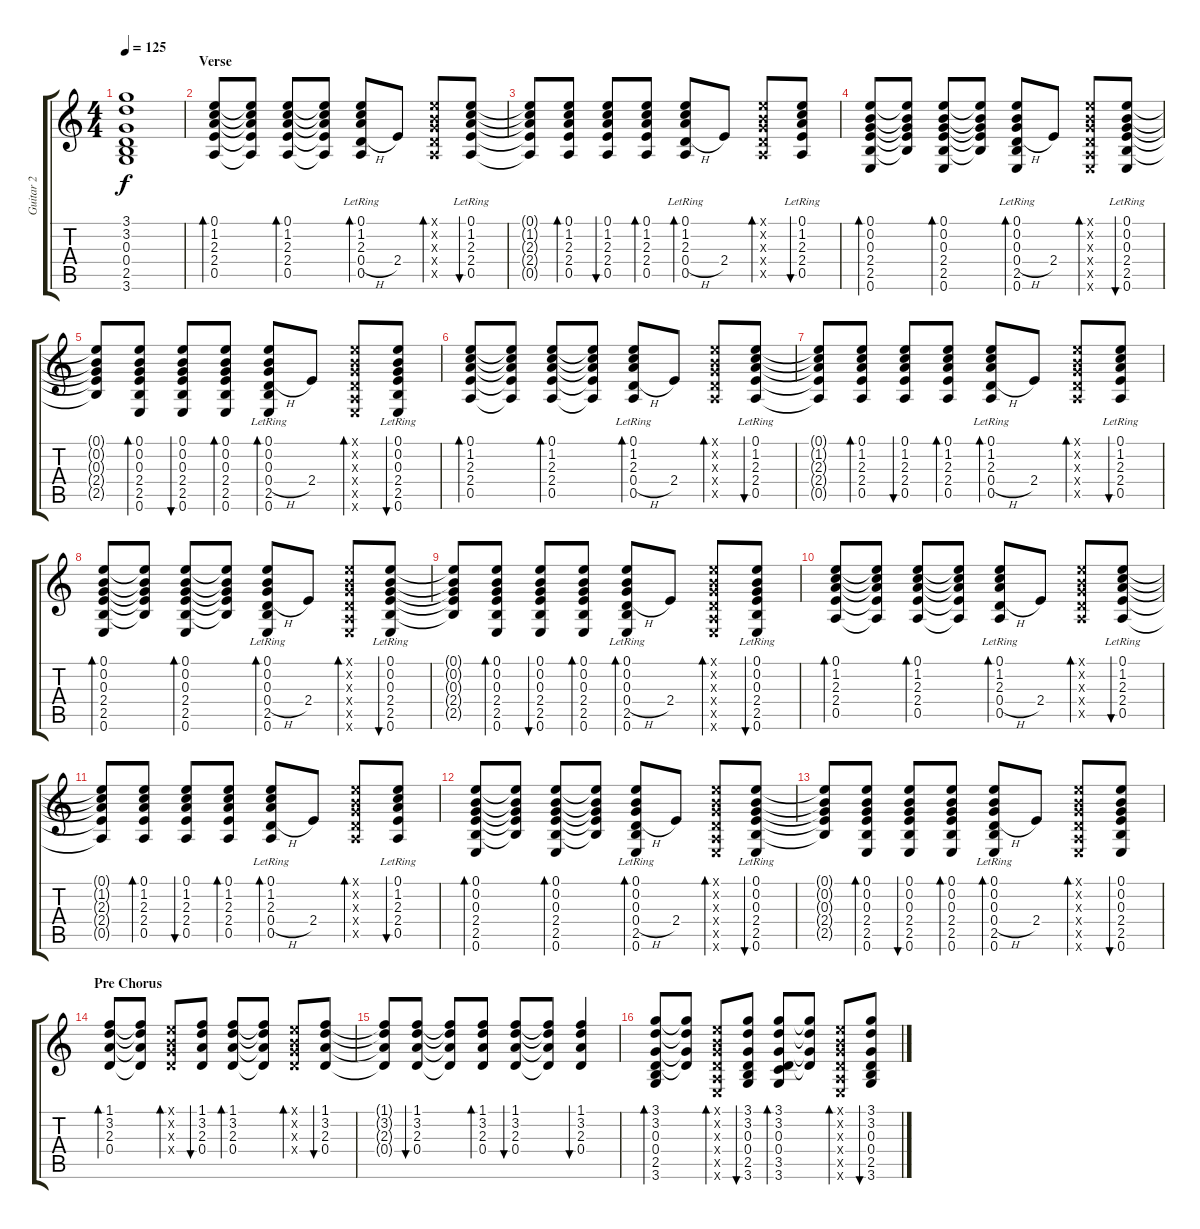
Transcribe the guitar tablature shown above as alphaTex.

\track ("Guitar 2" "Guitar 2") {instrument acousticguitarsteel}
\staff {score tabs}
\tuning (E4 B3 G3 D3 A2 E2) {hide}
\ts (4 4)
\tempo 125
\clef g2
\ks c
(3.1{t} 3.2{t} 0.3{t} 0.4{t} 2.5{t} 3.6{t}).1{dy f} |
\section ("" "Verse")
(0.1 1.2 2.3 2.4 0.5).8{bd 60} (0.1{t} 1.2{t} 2.3{t} 2.4{t} 0.5{t}).8 (0.1 1.2 2.3 2.4 0.5).8{bd 60} (0.1{t} 1.2{t} 2.3{t} 2.4{t} 0.5{t}).8 (0.1{lr} 1.2{lr} 2.3{lr} 0.4{h} 0.5{lr}).8{bd 60} 2.4.8 (0.1{x} 0.2{x} 0.3{x} 0.4{x} 0.5{x}).8{bd 60} (0.1{lr} 1.2{lr} 2.3{lr} 2.4 0.5{lr}).8{bu 60} |
(0.1{t} 1.2{t} 2.3{t} 2.4{t} 0.5{t}).8 (0.1 1.2 2.3 2.4 0.5).8{bd 60} (0.1 1.2 2.3 2.4 0.5).8{bu 60} (0.1 1.2 2.3 2.4 0.5).8{bd 60} (0.1{lr} 1.2{lr} 2.3{lr} 0.4{h} 0.5{lr}).8{bd 60} 2.4.8 (0.1{x} 0.2{x} 0.3{x} 0.4{x} 0.5{x}).8{bd 60} (0.1{lr} 1.2{lr} 2.3{lr} 2.4 0.5{lr}).8{bu 60} |
(0.1 0.2 0.3 2.4 2.5 0.6).8{bd 60} (0.1{t} 0.2{t} 0.3{t} 2.4{t} 2.5{t}).8 (0.1 0.2 0.3 2.4 2.5 0.6).8{bd 60} (0.1{t} 0.2{t} 0.3{t} 2.4{t} 2.5{t}).8 (0.1{lr} 0.2{lr} 0.3{lr} 0.4{h} 2.5{lr} 0.6{lr}).8{bd 60} 2.4.8 (0.1{x} 0.2{x} 0.3{x} 0.4{x} 0.5{x} 0.6{x}).8{bd 60} (0.1{lr} 0.2{lr} 0.3{lr} 2.4 2.5{lr} 0.6).8{bu 60} |
(0.1{t} 0.2{t} 0.3{t} 2.4{t} 2.5{t}).8 (0.1 0.2 0.3 2.4 2.5 0.6).8{bd 60} (0.1 0.2 0.3 2.4 2.5 0.6).8{bu 60} (0.1 0.2 0.3 2.4 2.5 0.6).8{bd 60} (0.1{lr} 0.2{lr} 0.3{lr} 0.4{h} 2.5{lr} 0.6).8{bd 60} 2.4.8 (0.1{x} 0.2{x} 0.3{x} 0.4{x} 0.5{x} 0.6{x}).8{bd 60} (0.1{lr} 0.2{lr} 0.3{lr} 2.4 2.5{lr} 0.6).8{bu 60} |
(0.1 1.2 2.3 2.4 0.5).8{bd 60} (0.1{t} 1.2{t} 2.3{t} 2.4{t} 0.5{t}).8 (0.1 1.2 2.3 2.4 0.5).8{bd 60} (0.1{t} 1.2{t} 2.3{t} 2.4{t} 0.5{t}).8 (0.1{lr} 1.2{lr} 2.3{lr} 0.4{h} 0.5{lr}).8{bd 60} 2.4.8 (0.1{x} 0.2{x} 0.3{x} 0.4{x} 0.5{x}).8{bd 60} (0.1{lr} 1.2{lr} 2.3{lr} 2.4 0.5{lr}).8{bu 60} |
(0.1{t} 1.2{t} 2.3{t} 2.4{t} 0.5{t}).8 (0.1 1.2 2.3 2.4 0.5).8{bd 60} (0.1 1.2 2.3 2.4 0.5).8{bu 60} (0.1 1.2 2.3 2.4 0.5).8{bd 60} (0.1{lr} 1.2{lr} 2.3{lr} 0.4{h} 0.5{lr}).8{bd 60} 2.4.8 (0.1{x} 0.2{x} 0.3{x} 0.4{x} 0.5{x}).8{bd 60} (0.1{lr} 1.2{lr} 2.3{lr} 2.4 0.5{lr}).8{bu 60} |
(0.1 0.2 0.3 2.4 2.5 0.6).8{bd 60} (0.1{t} 0.2{t} 0.3{t} 2.4{t} 2.5{t}).8 (0.1 0.2 0.3 2.4 2.5 0.6).8{bd 60} (0.1{t} 0.2{t} 0.3{t} 2.4{t} 2.5{t}).8 (0.1{lr} 0.2{lr} 0.3{lr} 0.4{h} 2.5{lr} 0.6{lr}).8{bd 60} 2.4.8 (0.1{x} 0.2{x} 0.3{x} 0.4{x} 0.5{x} 0.6{x}).8{bd 60} (0.1{lr} 0.2{lr} 0.3{lr} 2.4 2.5{lr} 0.6).8{bu 60} |
(0.1{t} 0.2{t} 0.3{t} 2.4{t} 2.5{t}).8 (0.1 0.2 0.3 2.4 2.5 0.6).8{bd 60} (0.1 0.2 0.3 2.4 2.5 0.6).8{bu 60} (0.1 0.2 0.3 2.4 2.5 0.6).8{bd 60} (0.1{lr} 0.2{lr} 0.3{lr} 0.4{h} 2.5{lr} 0.6).8{bd 60} 2.4.8 (0.1{x} 0.2{x} 0.3{x} 0.4{x} 0.5{x} 0.6{x}).8{bd 60} (0.1{lr} 0.2{lr} 0.3{lr} 2.4 2.5{lr} 0.6).8{bu 60} |
(0.1 1.2 2.3 2.4 0.5).8{bd 60} (0.1{t} 1.2{t} 2.3{t} 2.4{t} 0.5{t}).8 (0.1 1.2 2.3 2.4 0.5).8{bd 60} (0.1{t} 1.2{t} 2.3{t} 2.4{t} 0.5{t}).8 (0.1{lr} 1.2{lr} 2.3{lr} 0.4{h} 0.5{lr}).8{bd 60} 2.4.8 (0.1{x} 0.2{x} 0.3{x} 0.4{x} 0.5{x}).8{bd 60} (0.1{lr} 1.2{lr} 2.3{lr} 2.4 0.5{lr}).8{bu 60} |
(0.1{t} 1.2{t} 2.3{t} 2.4{t} 0.5{t}).8 (0.1 1.2 2.3 2.4 0.5).8{bd 60} (0.1 1.2 2.3 2.4 0.5).8{bu 60} (0.1 1.2 2.3 2.4 0.5).8{bd 60} (0.1{lr} 1.2{lr} 2.3{lr} 0.4{h} 0.5{lr}).8{bd 60} 2.4.8 (0.1{x} 0.2{x} 0.3{x} 0.4{x} 0.5{x}).8{bd 60} (0.1{lr} 1.2{lr} 2.3{lr} 2.4 0.5{lr}).8{bu 60} |
(0.1 0.2 0.3 2.4 2.5 0.6).8{bd 60} (0.1{t} 0.2{t} 0.3{t} 2.4{t} 2.5{t}).8 (0.1 0.2 0.3 2.4 2.5 0.6).8{bd 60} (0.1{t} 0.2{t} 0.3{t} 2.4{t} 2.5{t}).8 (0.1{lr} 0.2{lr} 0.3{lr} 0.4{h} 2.5{lr} 0.6{lr}).8{bd 60} 2.4.8 (0.1{x} 0.2{x} 0.3{x} 0.4{x} 0.5{x} 0.6{x}).8{bd 60} (0.1{lr} 0.2{lr} 0.3{lr} 2.4 2.5{lr} 0.6).8{bu 60} |
(0.1{t} 0.2{t} 0.3{t} 2.4{t} 2.5{t}).8 (0.1 0.2 0.3 2.4 2.5 0.6).8{bd 60} (0.1 0.2 0.3 2.4 2.5 0.6).8{bu 60} (0.1 0.2 0.3 2.4 2.5 0.6).8{bd 60} (0.1{lr} 0.2{lr} 0.3{lr} 0.4{h} 2.5{lr} 0.6).8{bd 60} 2.4.8 (0.1{x} 0.2{x} 0.3{x} 0.4{x} 0.5{x} 0.6{x}).8{bd 60} (0.1 0.2 0.3 2.4 2.5 0.6).8{bu 60} |
\section ("" "Pre Chorus")
(1.1 3.2 2.3 0.4).8{bd 60} (1.1{t} 3.2{t} 2.3{t} 0.4{t}).8 (0.1{x} 0.2{x} 0.3{x} 0.4{x}).8{bd 60} (1.1 3.2 2.3 0.4).8{bu 60} (1.1 3.2 2.3 0.4).8{bd 60} (1.1{t} 3.2{t} 2.3{t} 0.4{t}).8 (0.1{x} 0.2{x} 0.3{x} 0.4{x}).8{bd 60} (1.1 3.2 2.3 0.4).8{bu 60} |
(1.1{t} 3.2{t} 2.3{t} 0.4{t}).8 (1.1 3.2 2.3 0.4).8{bu 60} (1.1{t} 3.2{t} 2.3{t} 0.4{t}).8 (1.1 3.2 2.3 0.4).8{bd 60} (1.1 3.2 2.3 0.4).8{bu 60} (1.1{t} 3.2{t} 2.3{t} 0.4{t}).8 (1.1 3.2 2.3 0.4).4{bu 60} |
(3.1 3.2 0.3 0.4 2.5 3.6).8{bd 60} (3.1{t} 3.2{t} 0.3{t} 0.4{t}).8 (0.1{x} 0.2{x} 0.3{x} 0.4{x} 0.5{x} 0.6{x}).8{bd 60} (3.1 3.2 0.3 0.4 2.5 3.6).8{bu 60} (3.1 3.2 0.3 0.4 3.5 3.6).8{bd 60} (3.1{t} 3.2{t} 0.3{t} 0.4{t}).8 (0.1{x} 0.2{x} 0.3{x} 0.4{x} 0.5{x} 0.6{x}).8{bd 60} (3.1 3.2 0.3 0.4 2.5 3.6).8{bu 60}
